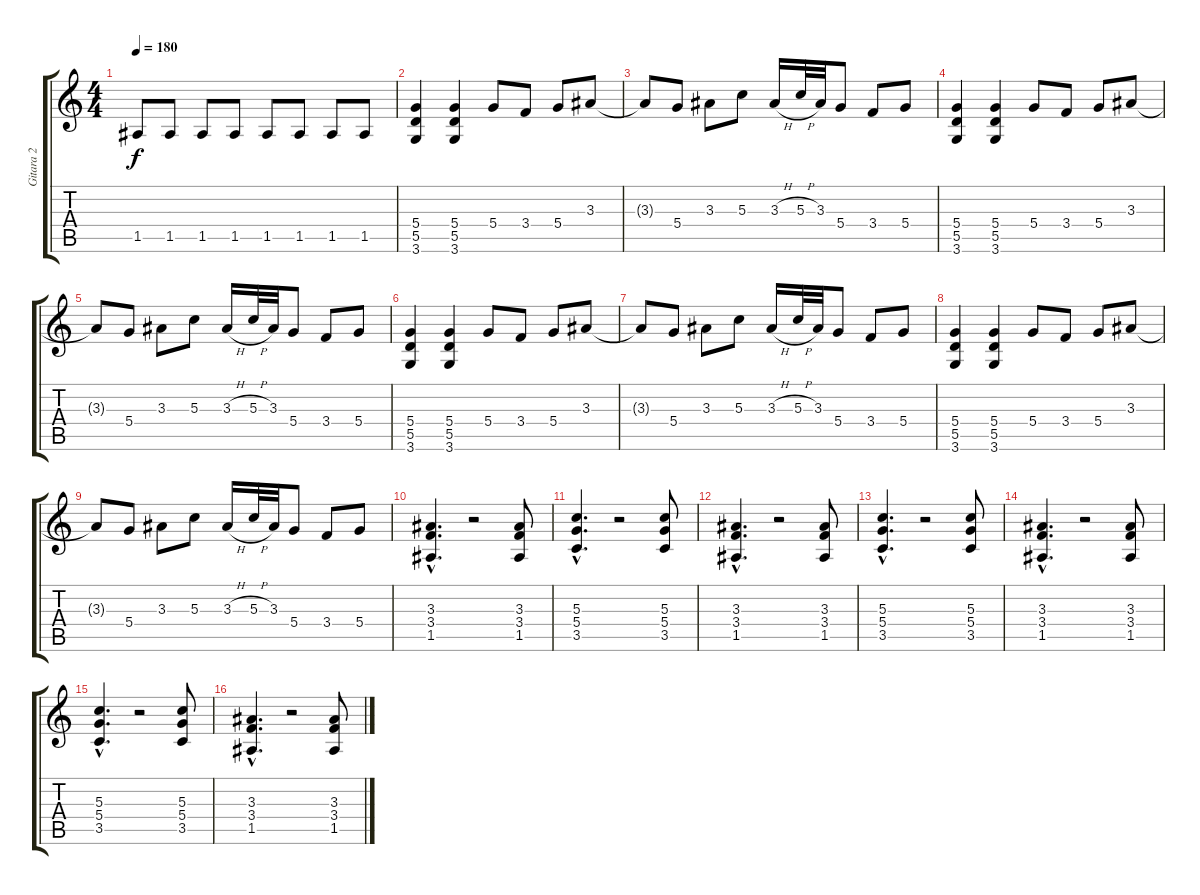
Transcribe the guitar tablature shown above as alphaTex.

\track ("Gitara 2" "Gitara 2") {instrument distortionguitar}
\staff {score tabs}
\tuning (E4 B3 G3 D3 A2 E2) {hide}
\ts (4 4)
\tempo 180
\clef g2
\ks c
1.5.8{dy f} 1.5.8 1.5.8 1.5.8 1.5.8 1.5.8 1.5.8 1.5.8 |
(5.4 5.5 3.6).4 (5.4 5.5 3.6).4 5.4.8 3.4.8 5.4.8 3.3.8 |
3.3{t}.8 5.4.8 3.3.8 5.3.8 3.3{h}.16 5.3{h}.32 3.3.32 5.4.8 3.4.8 5.4.8 |
(5.4 5.5 3.6).4 (5.4 5.5 3.6).4 5.4.8 3.4.8 5.4.8 3.3.8 |
3.3{t}.8 5.4.8 3.3.8 5.3.8 3.3{h}.16 5.3{h}.32 3.3.32 5.4.8 3.4.8 5.4.8 |
(5.4 5.5 3.6).4 (5.4 5.5 3.6).4 5.4.8 3.4.8 5.4.8 3.3.8 |
3.3{t}.8 5.4.8 3.3.8 5.3.8 3.3{h}.16 5.3{h}.32 3.3.32 5.4.8 3.4.8 5.4.8 |
(5.4 5.5 3.6).4 (5.4 5.5 3.6).4 5.4.8 3.4.8 5.4.8 3.3.8 |
3.3{t}.8 5.4.8 3.3.8 5.3.8 3.3{h}.16 5.3{h}.32 3.3.32 5.4.8 3.4.8 5.4.8 |
(3.3{hac} 3.4{hac} 1.5{hac}).4{d} r.2 (3.3 3.4 1.5).8 |
(5.3{hac} 5.4{hac} 3.5{hac}).4{d} r.2 (5.3 5.4 3.5).8 |
(3.3{hac} 3.4{hac} 1.5{hac}).4{d} r.2 (3.3 3.4 1.5).8 |
(5.3{hac} 5.4{hac} 3.5{hac}).4{d} r.2 (5.3 5.4 3.5).8 |
(3.3{hac} 3.4{hac} 1.5{hac}).4{d} r.2 (3.3 3.4 1.5).8 |
(5.3{hac} 5.4{hac} 3.5{hac}).4{d} r.2 (5.3 5.4 3.5).8 |
(3.3{hac} 3.4{hac} 1.5{hac}).4{d} r.2 (3.3 3.4 1.5).8
